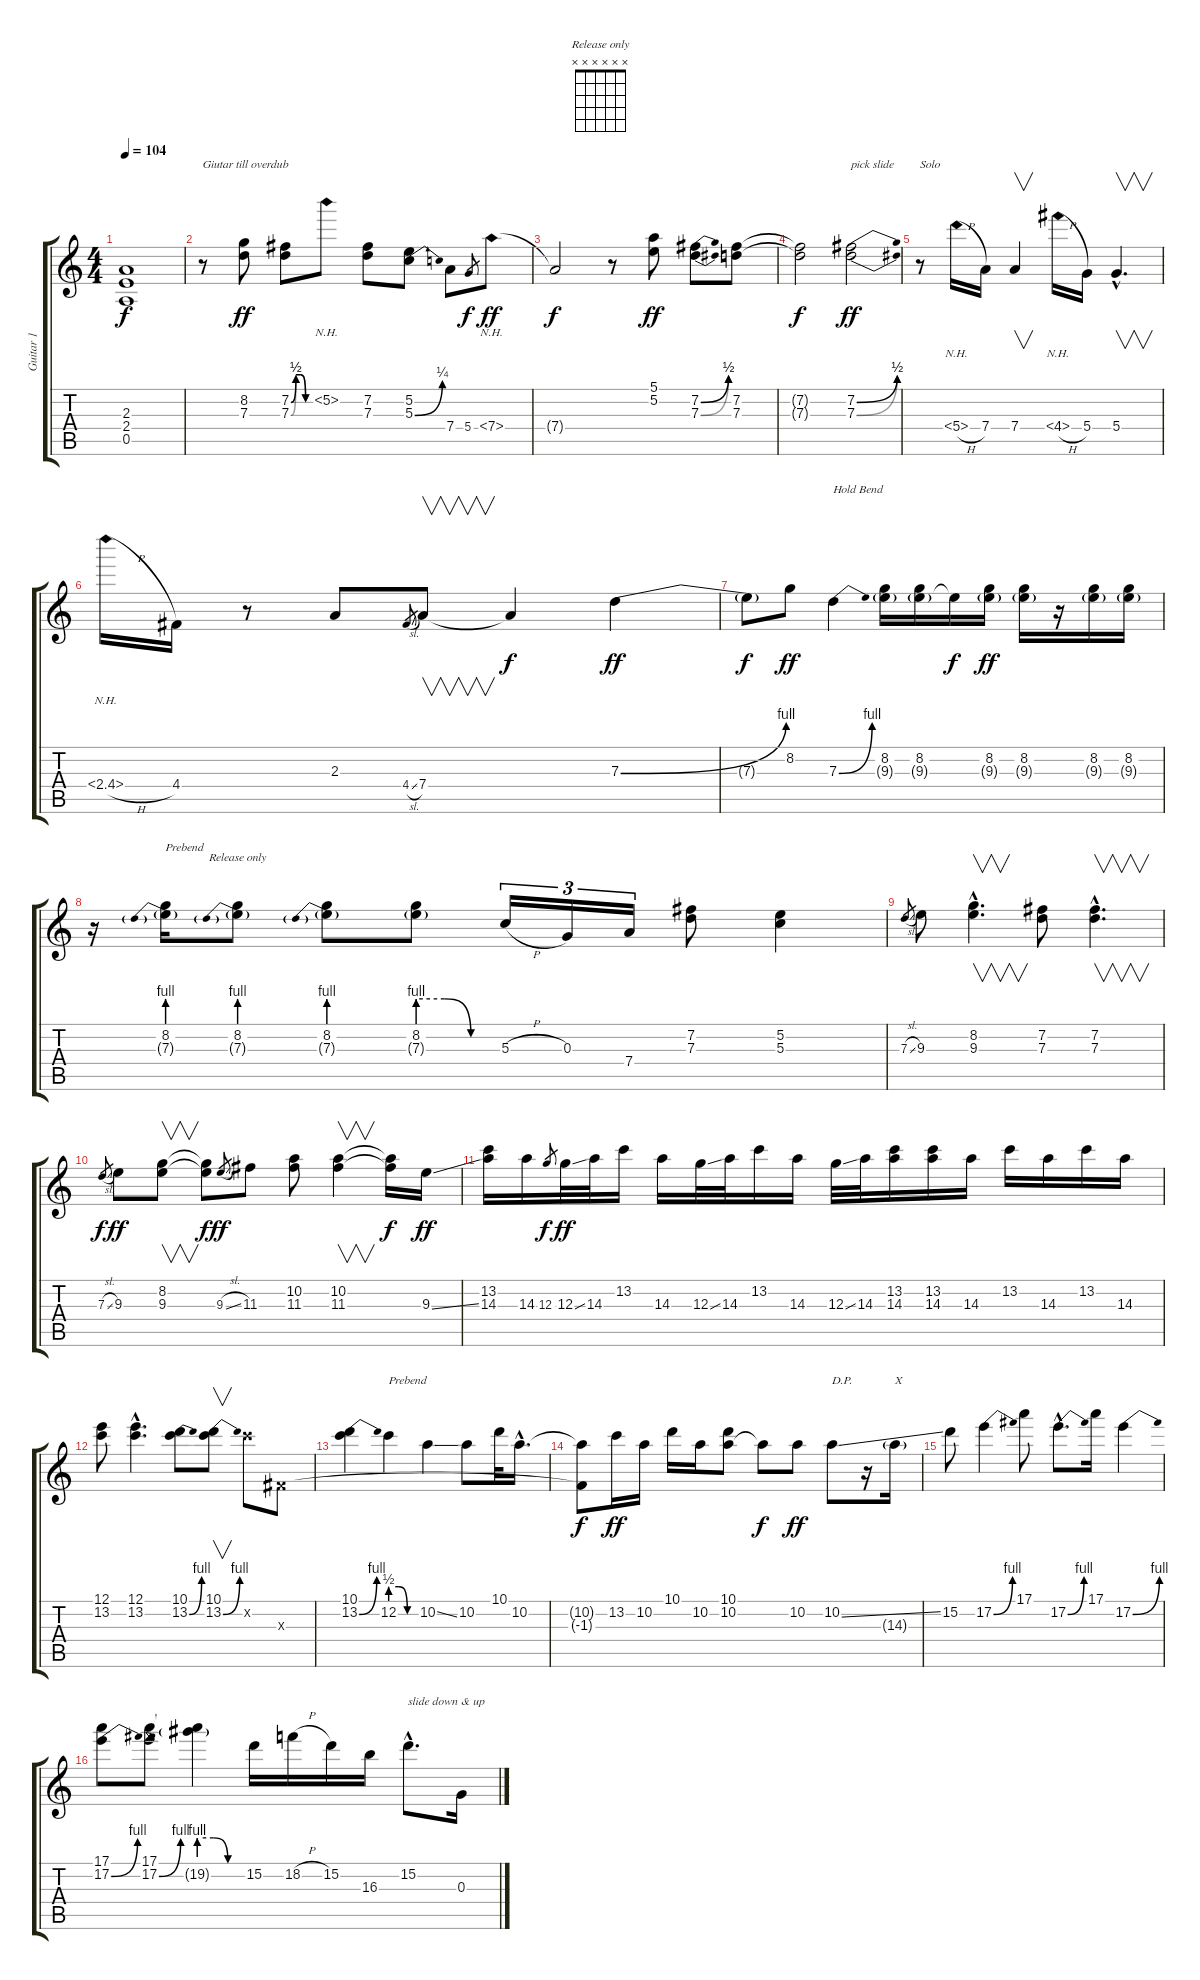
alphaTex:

\track ("Guitar 1" "Guitar 1") {instrument overdrivenguitar}
\staff {score tabs}
\tuning (E4 B3 G3 D3 A2 E2) {hide}
\chord ("Release only" x x x x x x) {firstfret 0}
\ts (4 4)
\tempo 104
\clef g2
\ks c
(2.3{t} 2.4{t} 0.5{t}).1{dy f} |
r.8{txt "Giutar till overdub"} (8.2 7.3).8{dy ff} (7.2{be (custom 0 0 15 2 30 2 45 0 60 0)} 7.3{be (custom 0 0 15 2 30 2 45 0 60 0)}).8 5.2{nh}.8 (7.2 7.3).8 (5.2 5.3{be (bend 0 0 60 1)}).8 7.4.8 5.4.8{gr dy f} 7.4{nh}.8{dy ff} |
7.4{t}.2{dy f} r.8 (5.1 5.2).8{dy ff} (7.2{be (bend 0 0 60 2)} 7.3{be (bend 0 0 60 2)}).8 (7.2 7.3).8 |
(7.2{t} 7.3{t}).2{dy f} (7.2{be (bend 0 0 60 2)} 7.3{be (bend 0 0 60 2)}).2{txt "pick slide" dy ff} |
r.8{txt "Solo"} 5.4{nh h}.16 7.4.16 7.4.4{v} 4.4{nh h}.16 5.4.16 5.4{hac}.4{v d} |
2.4{nh h}.16 4.4.16 r.8 2.3.8 4.4{sl}.8{gr} 7.4.8{v} 7.4{t}.4{dy f} 7.3{be (bend 0 0 60 4)}.4{dy ff} |
7.3{t}.8{dy f} 8.2.8{dy ff} 7.3{be (bend 0 0 60 4)}.4{txt "Hold Bend"} (8.2 9.3{g}).16 (8.2 9.3{g}).16 9.3{t}.16{dy f} (8.2 9.3{g}).16{dy ff} (8.2 9.3{g}).16 r.16 (8.2 9.3{g}).16 (8.2 9.3{g}).16 |
r.16 (8.2 7.3{be (prebend 0 4 60 4) g}).16{txt "Prebend"} (8.2 7.3{be (prebend 0 4 60 4) g}).8{ch "Release only"} (8.2 7.3{be (prebend 0 4 60 4) g}).8 (8.2 7.3{be (custom 0 4 20 4 40 0 60 0) g}).8 5.3{h}.16{tu (3 2)} 0.3.16{tu (3 2)} 7.4.16{tu (3 2)} (7.2 7.3).8 (5.2 5.3).4 |
7.3{sl}.8{gr} 9.3.8 (8.2{hac} 9.3{hac}).4{v d} (7.2 7.3).8 (7.2{hac} 7.3{hac}).4{v d} |
7.3{sl}.8{gr dy f} 9.3.8{dy ff} (8.2 9.3).8{v} (8.2{t} 9.3{t}).8{dy f} 9.3{sl}.8{gr dy ff} 11.3.8 (10.2 11.3).8 (10.2 11.3).4{v} (10.2{t} 11.3{t}).16{dy f} 9.3{ss}.16{dy ff} |
(13.2 14.3).16 14.3.16 12.3.8{gr dy f} 12.3{ss}.32{dy ff} 14.3.32 13.2.16 14.3.16 12.3{ss}.32 14.3.32 13.2.16 14.3.16 12.3{ss}.32 14.3.32 (13.2 14.3).16 (13.2 14.3).16 14.3.16 13.2.16 14.3.16 13.2.16 14.3.16 |
(12.1 13.2).8 (12.1{hac} 13.2{hac}).4{d} (10.1 13.2{be (bend 0 0 60 4)}).8 (10.1 13.2{be (bend 0 0 60 4)}).8{v} 13.2{x}.8 -1.3{x}.8 |
(10.1 13.2{be (bend 0 0 60 4)}).4 12.2{be (custom 0 2 20 2 40 0 60 0)}.4{txt "Prebend"} 10.2{ss}.4 10.2.8 10.1.32 10.2{hac}.16{d} |
(10.2{t} -1.3{t}).8{dy f} 13.2.16{dy ff} 10.2.16 10.1.16 10.2.16 (10.1 10.2).8 10.2{t}.8{dy f} 10.2.8{dy ff} 10.2{ss}.8{txt "D.P."} r.16 14.3{g}.16{txt "X"} |
15.2.8 17.2{be (bend 0 0 60 4)}.4 17.1.8 17.2{be (bend 0 0 60 4) hac}.8{d} 17.1.16 17.2{be (bend 0 0 60 4)}.4 |
(17.1 17.2{be (bend 0 0 60 4)}).8 (17.1 17.2{be (bend 0 0 60 4)}).8 (17.1{t} 19.2{be (custom 0 4 20 4 40 0 60 0) g}).4 15.2.16 18.2{h}.16 15.2.16 16.3.16 15.2{hac}.8{d txt "slide down & up"} 0.3.16
